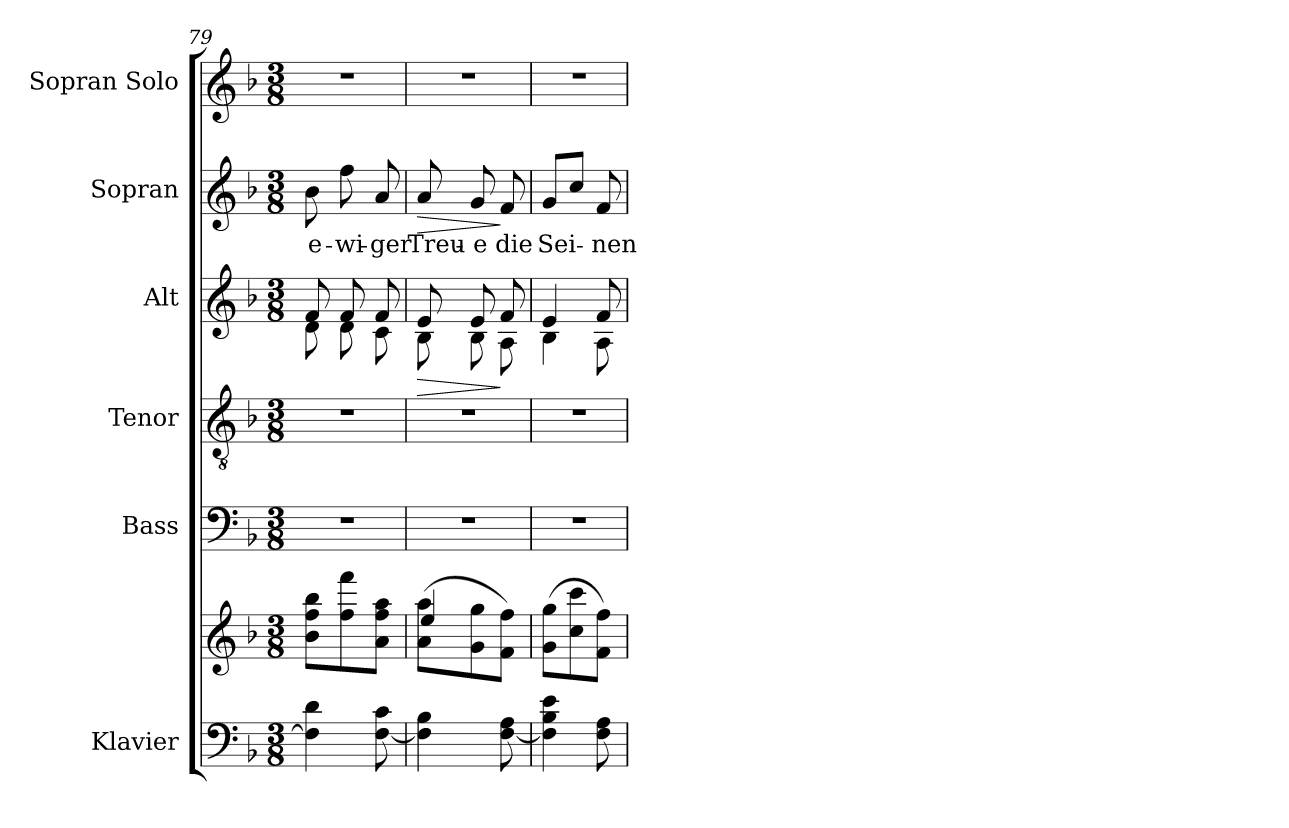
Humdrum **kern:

**kern	**kern	**kern	**kern	**kern	**dynam	**kern	**text	**dynam	**kern
*part6	*part6	*part5	*part4	*part3	*part3	*part2	*part2	*part2	*part1
*staff7	*staff6	*staff5	*staff4	*staff3	*staff3	*staff2	*staff2	*staff2	*staff1
*I"Klavier	*	*I"Bass	*I"Tenor	*I"Alt	*	*I"Sopran	*	*	*I"Sopran Solo
*	*	*I'B	*I'T	*I'A	*	*I'S	*	*	*
*clefF4	*clefG2	*clefF4	*clefGv2	*clefG2	*	*clefG2	*	*	*clefG2
*k[b-]	*k[b-]	*k[b-]	*k[b-]	*k[b-]	*	*k[b-]	*	*	*k[b-]
*M3/8	*M3/8	*M3/8	*M3/8	*M3/8	*	*M3/8	*	*	*M3/8
=79	=79	=79	=79	=79	=79	=79	=79	=79	=79
*	*	*	*	*^	*	*	*	*	*
!	!	!	!	!	!	!	!	!LO:LY:b	!	!
4F\] 4d\	8b-\ 8ff\ 8bb-\L	4.r	4.r	8f/	8d\	.	8b-\	e-	.	4.r
!	!	!	!	!	!	!	!	!LO:LY:b	!	!
.	8ff\ 8fff\	.	.	8f/	8d\	.	8ff\	-wi-	.	.
!	!	!	!	!	!	!	!	!LO:LY:b	!	!
[8F\ 8c\	8a\ 8ff\ 8aa\J	.	.	8f/	8c\	.	8a/	-ger	.	.
=80	=80	=80	=80	=80	=80	=80	=80	=80	=80	=80
*	*^	*	*	*	*	*	*	*	*	*
!	!	!	!	!	!	!	!LO:HP:b	!	!LO:LY:b	!LO:HP:b	!
4F\] 4B-\	(>8a\ 8aa\L	4ee/	4.r	4.r	8e/	8B-\	>	8a/	Treu-	>	4.r
!	!	!	!	!	!	!	!	!	!LO:LY:b	!	!
.	8g\ 8gg\	.	.	.	8e/	8B-\	.	8g/	-e	.	.
!	!	!	!	!	!	!	!	!	!LO:LY:b	!	!
[8F\ 8A\	8f\ 8ff\J)	8ryy	.	.	8f/	8A\	]	8f/	die	]	.
!!LO:LB:g=z
=81	=81	=81	=81	=81	=81	=81	=81	=81	=81	=81	=81
!	!	!	!	!	!	!	!	!	!LO:LY:b	!	!
*	*v	*v	*	*	*	*	*	*	*	*	*
4F\] 4B-\ 4e\	(8g\ 8gg\L	4.r	4.r	4e/	4B-\	.	8g/L	Sei-	.	4.r
.	8cc\ 8ccc\	.	.	.	.	.	8cc/J	.	.	.
!	!	!	!	!	!	!	!	!LO:LY:b	!	!
8F\ 8A\	8f\ 8ff\J)	.	.	8f/	8A\	.	8f/	-nen	.	.
*	*	*	*	*v	*v	*	*	*	*	*
=	=	=	=	=	=	=	=	=	=
*-	*-	*-	*-	*-	*-	*-	*-	*-	*-
